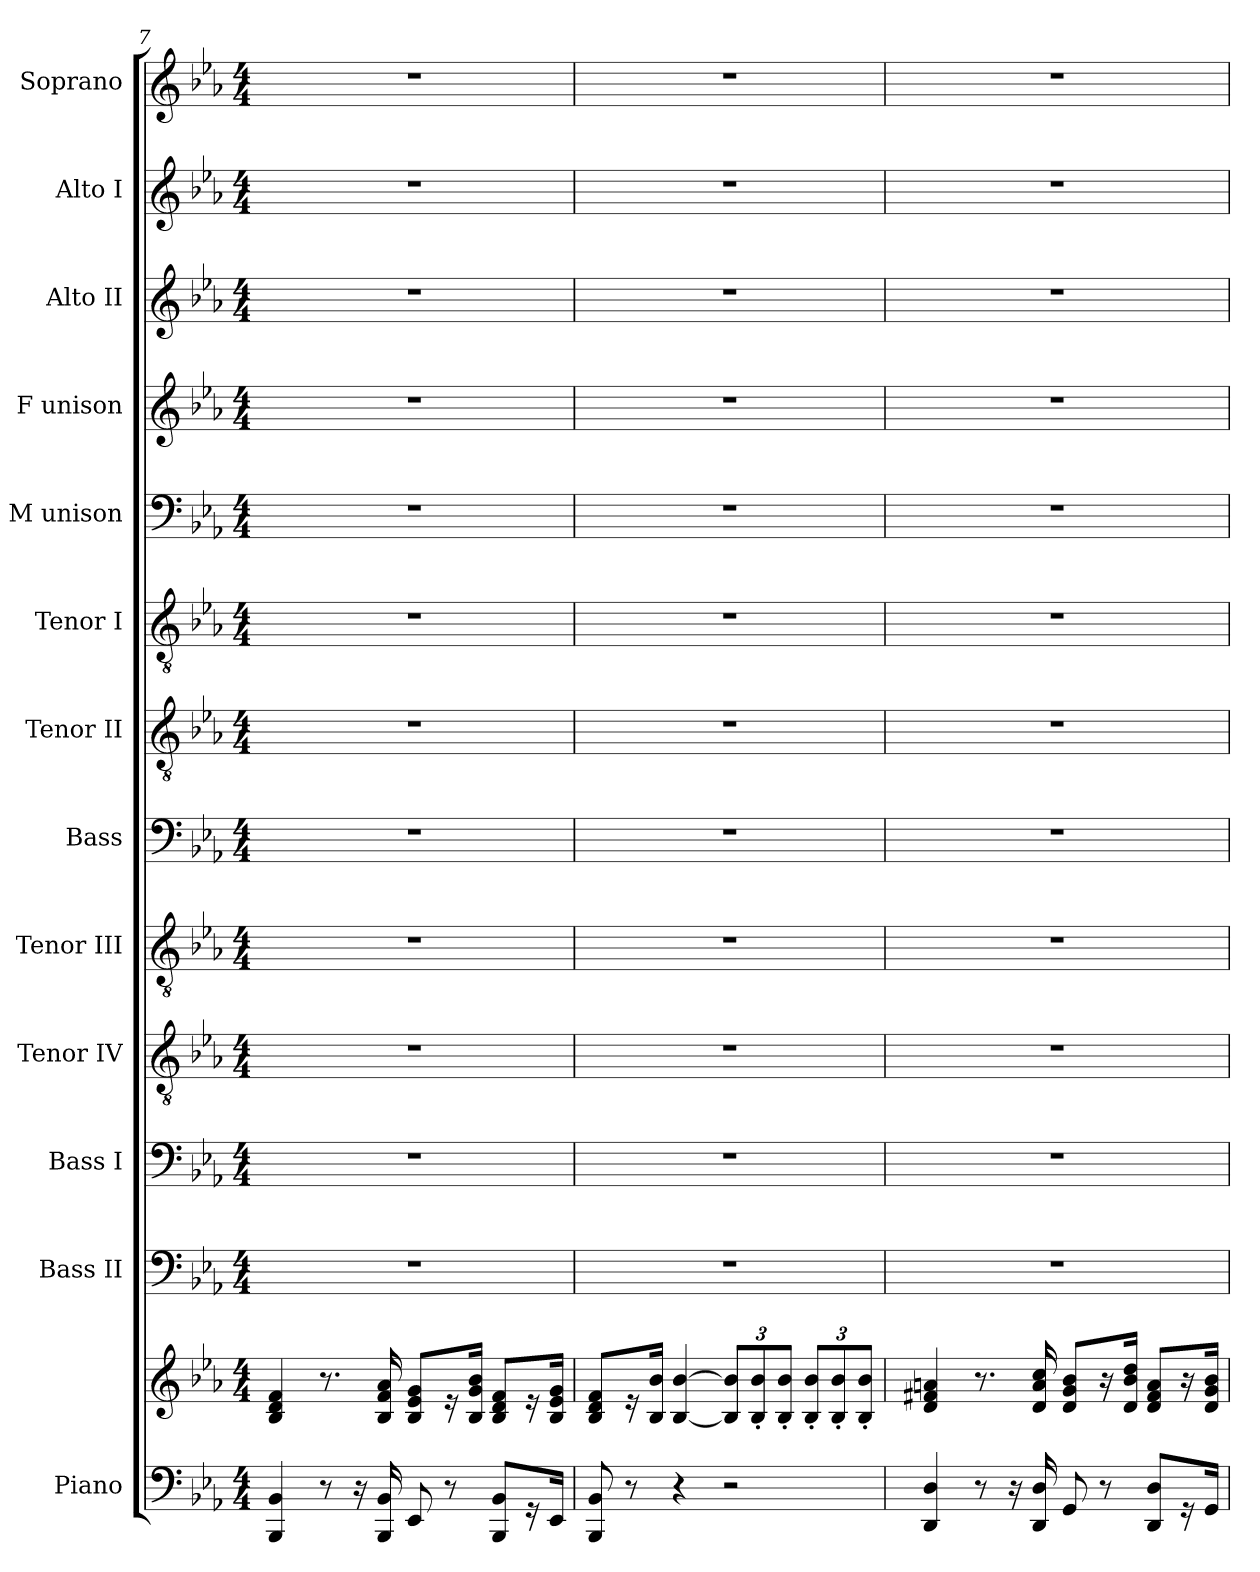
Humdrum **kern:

**kern	**kern	**kern	**kern	**kern	**kern	**kern	**kern	**kern	**kern	**kern	**kern	**kern	**kern
*part13	*part13	*part12	*part11	*part10	*part9	*part8	*part7	*part6	*part5	*part4	*part3	*part2	*part1
*staff14	*staff13	*staff12	*staff11	*staff10	*staff9	*staff8	*staff7	*staff6	*staff5	*staff4	*staff3	*staff2	*staff1
*I"Piano	*	*I"Bass II	*I"Bass I	*I"Tenor IV	*I"Tenor III	*I"Bass	*I"Tenor II	*I"Tenor I	*I"M unison	*I"F unison	*I"Alto II	*I"Alto I	*I"Soprano
*I'Pno.	*	*I'B.II	*I'B.I	*I'T.IV	*I'T.III	*I'B.	*I'T.II	*I'T.I	*I'M.u.	*I'F.u.	*I'A.II	*I'A.I	*I'S.
*clefF4	*clefG2	*clefF4	*clefF4	*clefGv2	*clefGv2	*clefF4	*clefGv2	*clefGv2	*clefF4	*clefG2	*clefG2	*clefG2	*clefG2
*k[b-e-a-]	*k[b-e-a-]	*k[b-e-a-]	*k[b-e-a-]	*k[b-e-a-]	*k[b-e-a-]	*k[b-e-a-]	*k[b-e-a-]	*k[b-e-a-]	*k[b-e-a-]	*k[b-e-a-]	*k[b-e-a-]	*k[b-e-a-]	*k[b-e-a-]
*M4/4	*M4/4	*M4/4	*M4/4	*M4/4	*M4/4	*M4/4	*M4/4	*M4/4	*M4/4	*M4/4	*M4/4	*M4/4	*M4/4
=7	=7	=7	=7	=7	=7	=7	=7	=7	=7	=7	=7	=7	=7
4BBB-/ 4BB-/	4B-/ 4d/ 4f/	1r	1r	1r	1r	1r	1r	1r	1r	1r	1r	1r	1r
8r	8.r	.	.	.	.	.	.	.	.	.	.	.	.
16r	.	.	.	.	.	.	.	.	.	.	.	.	.
16BBB-/ 16BB-/	16B-/ 16f/ 16a-/	.	.	.	.	.	.	.	.	.	.	.	.
8EE-/	8B-/ 8e-/ 8g/L	.	.	.	.	.	.	.	.	.	.	.	.
8r	16r	.	.	.	.	.	.	.	.	.	.	.	.
.	16B-/ 16g/ 16b-/Jk	.	.	.	.	.	.	.	.	.	.	.	.
8BBB-/ 8BB-/L	8B-/ 8d/ 8f/L	.	.	.	.	.	.	.	.	.	.	.	.
16r	16r	.	.	.	.	.	.	.	.	.	.	.	.
16EE-/Jk	16B-/ 16e-/ 16g/Jk	.	.	.	.	.	.	.	.	.	.	.	.
=8	=8	=8	=8	=8	=8	=8	=8	=8	=8	=8	=8	=8	=8
8BBB-/ 8BB-/	8B-/ 8d/ 8f/L	1r	1r	1r	1r	1r	1r	1r	1r	1r	1r	1r	1r
8r	16r	.	.	.	.	.	.	.	.	.	.	.	.
.	16B-/ 16b-/Jk	.	.	.	.	.	.	.	.	.	.	.	.
4r	[4B-/ [4b-/	.	.	.	.	.	.	.	.	.	.	.	.
*	*Xbrackettup	*	*	*	*	*	*	*	*	*	*	*	*
2r	12B-/] 12b-/]L	.	.	.	.	.	.	.	.	.	.	.	.
.	12B-/' 12b-/'	.	.	.	.	.	.	.	.	.	.	.	.
.	12B-/' 12b-/'J	.	.	.	.	.	.	.	.	.	.	.	.
.	12B-/' 12b-/'L	.	.	.	.	.	.	.	.	.	.	.	.
.	12B-/' 12b-/'	.	.	.	.	.	.	.	.	.	.	.	.
.	12B-/' 12b-/'J	.	.	.	.	.	.	.	.	.	.	.	.
=9	=9	=9	=9	=9	=9	=9	=9	=9	=9	=9	=9	=9	=9
4DD/ 4D/	4d/ 4f#X/ 4an/	1r	1r	1r	1r	1r	1r	1r	1r	1r	1r	1r	1r
8r	8.r	.	.	.	.	.	.	.	.	.	.	.	.
16r	.	.	.	.	.	.	.	.	.	.	.	.	.
16DD/ 16D/	16d/ 16a/ 16cc/	.	.	.	.	.	.	.	.	.	.	.	.
8GG/	8d/ 8g/ 8b-/L	.	.	.	.	.	.	.	.	.	.	.	.
8r	16r	.	.	.	.	.	.	.	.	.	.	.	.
.	16d/ 16b-/ 16dd/Jk	.	.	.	.	.	.	.	.	.	.	.	.
8DD/ 8D/L	8d/ 8f#/ 8a/L	.	.	.	.	.	.	.	.	.	.	.	.
16r	16r	.	.	.	.	.	.	.	.	.	.	.	.
16GG/Jk	16d/ 16g/ 16b-/Jk	.	.	.	.	.	.	.	.	.	.	.	.
=	=	=	=	=	=	=	=	=	=	=	=	=	=
*-	*-	*-	*-	*-	*-	*-	*-	*-	*-	*-	*-	*-	*-
